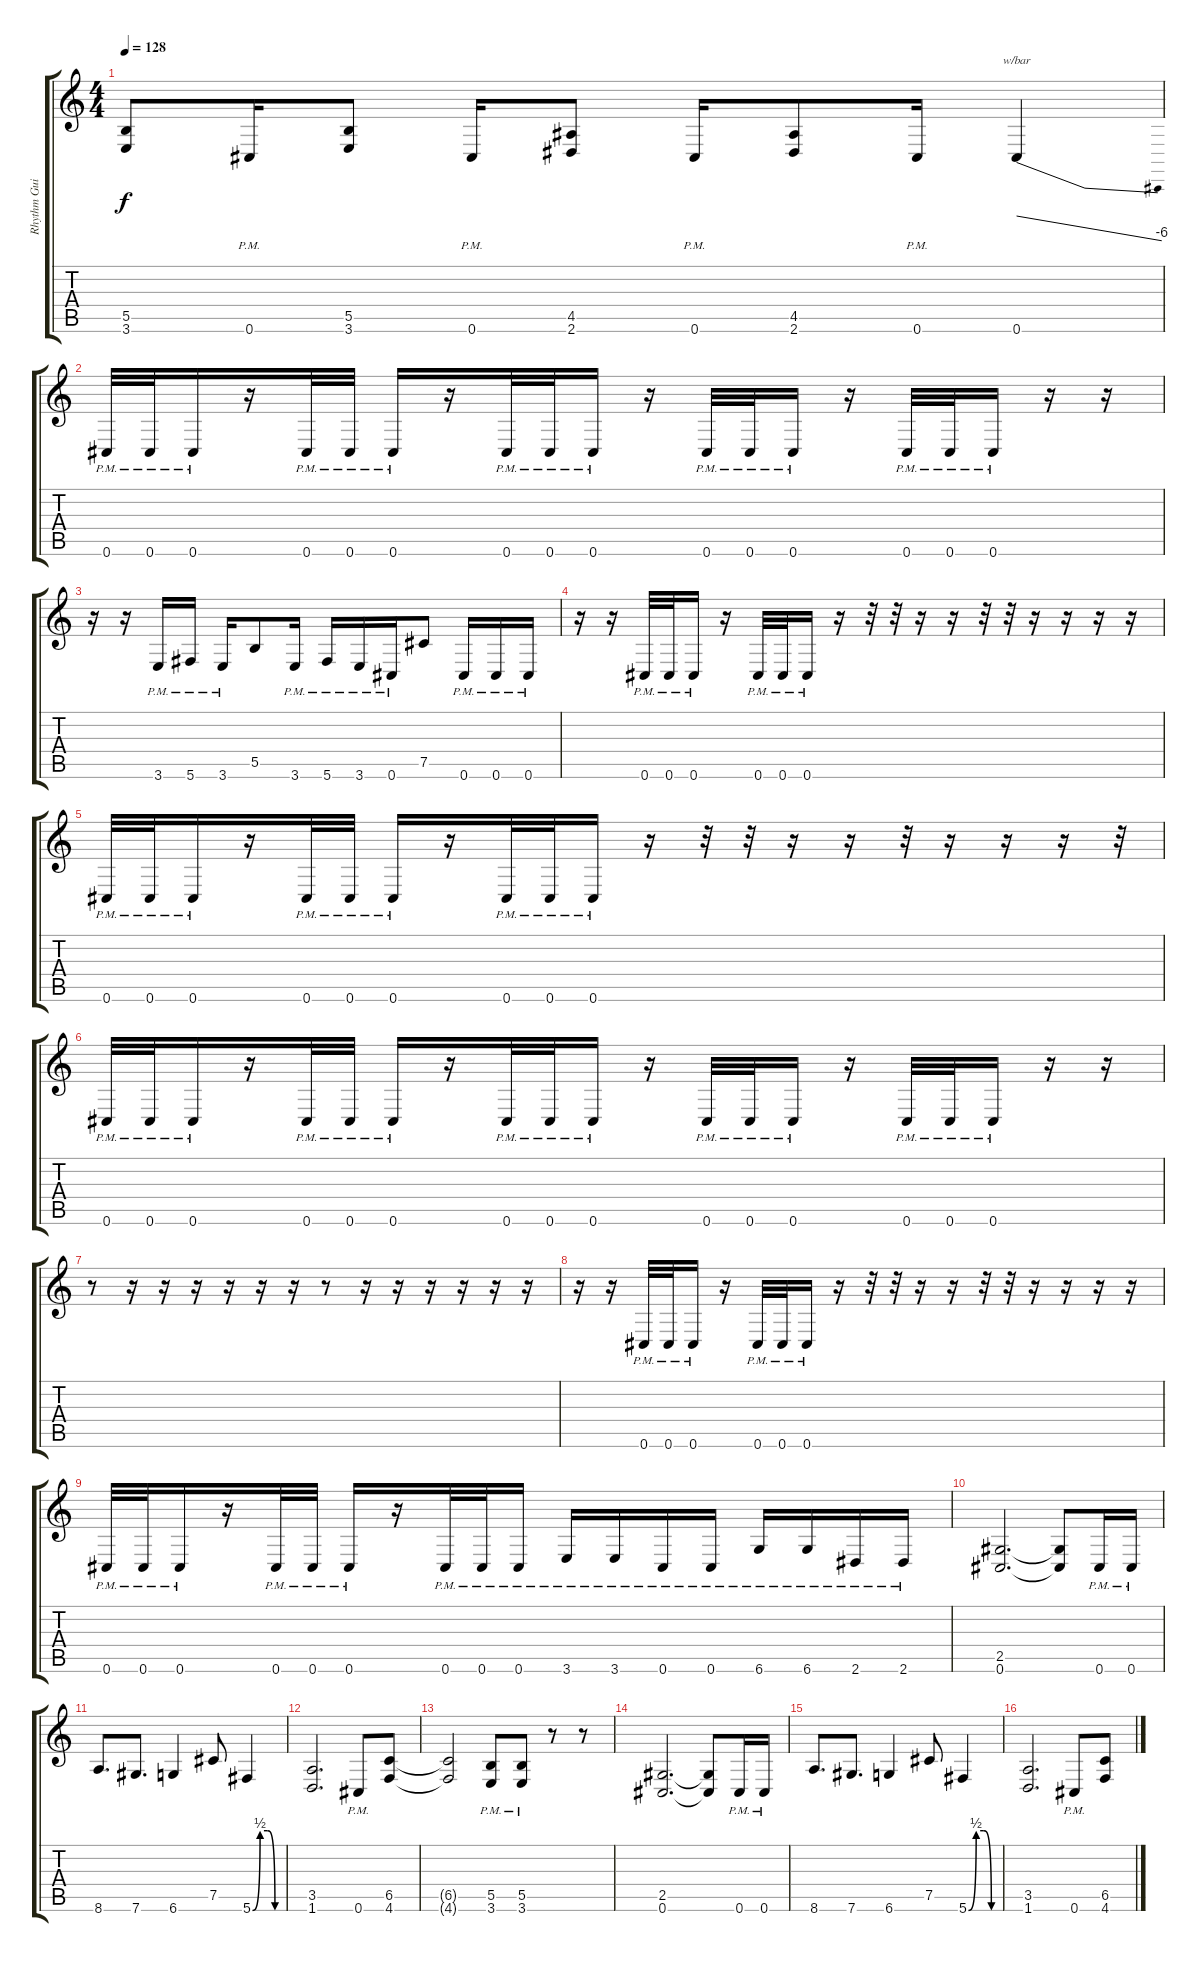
\track ("Rhythm Guitar 1" "Rhythm Gui") {instrument distortionguitar}
\staff {score tabs}
\tuning (Db4 Ab3 E3 B2 Gb2 Db2) {hide}
\ts (4 4)
\tempo 128
\clef g2
\ks c
(5.5 3.6).8{dy f} 0.6{pm}.16 (5.5 3.6).8 0.6{pm}.16 (4.5 2.6).8 0.6{pm}.16 (4.5 2.6).8 0.6{pm}.16 0.6.4{tbe (dive default 0 0 60 -24)} |
0.6{pm}.32 0.6{pm}.32 0.6{pm}.16 r.16 0.6{pm}.32 0.6{pm}.32 0.6{pm}.16 r.16 0.6{pm}.32 0.6{pm}.32 0.6{pm}.16 r.16 0.6{pm}.32 0.6{pm}.32 0.6{pm}.16 r.16 0.6{pm}.32 0.6{pm}.32 0.6{pm}.16 r.16 r.16 |
r.16 r.16 3.6{pm}.16 5.6{pm}.16 3.6{pm}.16 5.5.8 3.6{pm}.16 5.6{pm}.16 3.6{pm}.16 0.6{pm}.16 7.5.8 0.6{pm}.16 0.6{pm}.16 0.6{pm}.16 |
r.16 r.16 0.6{pm}.32 0.6{pm}.32 0.6{pm}.16 r.16 0.6{pm}.32 0.6{pm}.32 0.6{pm}.16 r.16 r.32 r.32 r.16 r.16 r.32 r.32 r.16 r.16 r.16 r.16 |
0.6{pm}.32 0.6{pm}.32 0.6{pm}.16 r.16 0.6{pm}.32 0.6{pm}.32 0.6{pm}.16 r.16 0.6{pm}.32 0.6{pm}.32 0.6{pm}.16 r.16 r.32 r.32 r.16 r.16 r.32 r.16 r.16 r.16 r.32 |
0.6{pm}.32 0.6{pm}.32 0.6{pm}.16 r.16 0.6{pm}.32 0.6{pm}.32 0.6{pm}.16 r.16 0.6{pm}.32 0.6{pm}.32 0.6{pm}.16 r.16 0.6{pm}.32 0.6{pm}.32 0.6{pm}.16 r.16 0.6{pm}.32 0.6{pm}.32 0.6{pm}.16 r.16 r.16 |
r.8 r.16 r.16 r.16 r.16 r.16 r.16 r.8 r.16 r.16 r.16 r.16 r.16 r.16 |
r.16 r.16 0.6{pm}.32 0.6{pm}.32 0.6{pm}.16 r.16 0.6{pm}.32 0.6{pm}.32 0.6{pm}.16 r.16 r.32 r.32 r.16 r.16 r.32 r.32 r.16 r.16 r.16 r.16 |
0.6{pm}.32 0.6{pm}.32 0.6{pm}.16 r.16 0.6{pm}.32 0.6{pm}.32 0.6{pm}.16 r.16 0.6{pm}.32 0.6{pm}.32 0.6{pm}.16 3.6{pm}.16 3.6{pm}.16 0.6{pm}.16 0.6{pm}.16 6.6{pm}.16 6.6{pm}.16 2.6{pm}.16 2.6{pm}.16 |
(2.5 0.6).2{d} (2.5{t} 0.6{t}).8 0.6{pm}.16 0.6{pm}.16 |
8.6.8{d} 7.6.8{d} 6.6.4 7.5.8 5.6{be (custom 0 0 15 2 30 2 45 0 60 0)}.4 |
(3.5 1.6).2{d} 0.6{pm}.8 (6.5 4.6).8 |
(6.5{t} 4.6{t}).2 (5.5{pm} 3.6{pm}).8 (5.5{pm} 3.6{pm}).8 r.8 r.8 |
(2.5 0.6).2{d} (2.5{t} 0.6{t}).8 0.6{pm}.16 0.6{pm}.16 |
8.6.8{d} 7.6.8{d} 6.6.4 7.5.8 5.6{be (custom 0 0 15 2 30 2 45 0 60 0)}.4 |
(3.5 1.6).2{d} 0.6{pm}.8 (6.5 4.6).8
